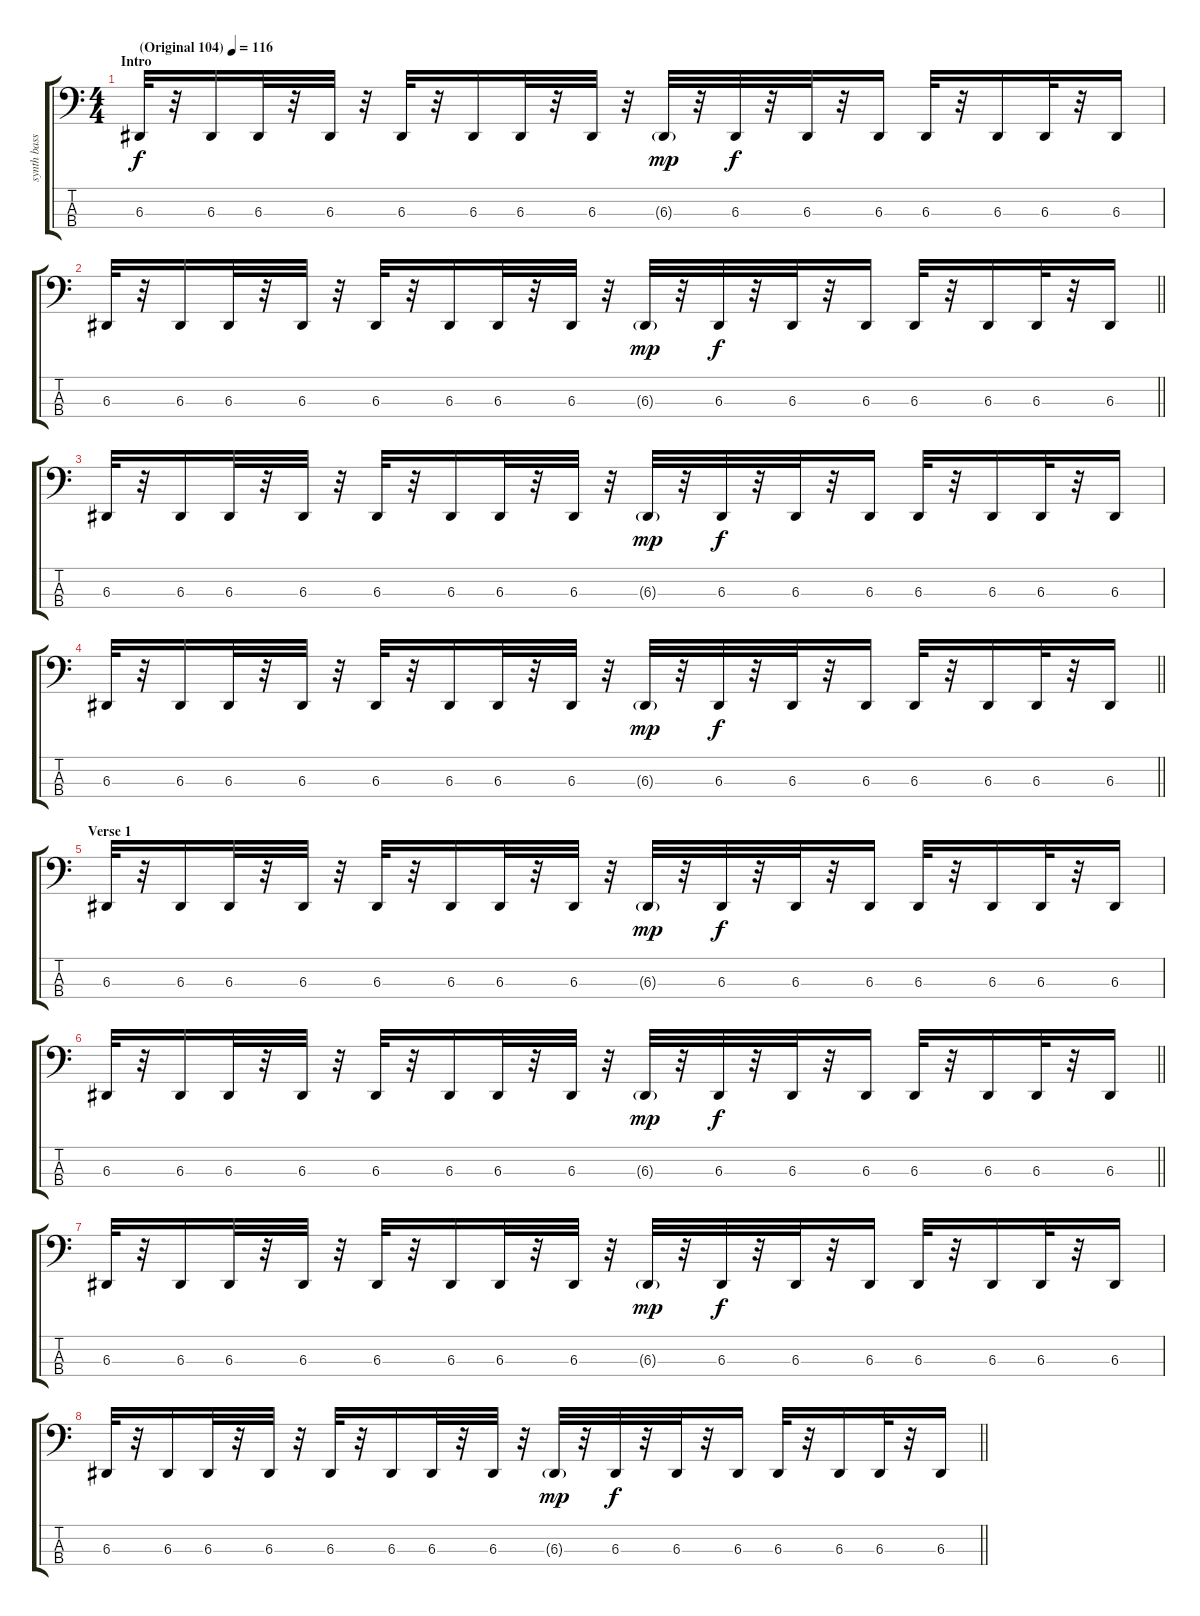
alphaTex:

\track ("synth bass" "synth bass") {instrument lead8bassandlead}
\staff {score tabs}
\tuning (G2 D2 A1 E1) {hide}
\ts (4 4)
\section ("" "Intro")
\tempo (116 "(Original 104)")
\clef f4
\ks c
6.3.32{dy f instrument lead8bassandlead} r.32 6.3.16 6.3.32 r.32 6.3.32 r.32 6.3.32 r.32 6.3.16 6.3.32 r.32 6.3.32 r.32 6.3{g}.32{dy mp} r.32 6.3.32{dy f} r.32 6.3.32 r.32 6.3.16 6.3.32 r.32 6.3.16 6.3.32 r.32 6.3.16 |
\barLineRight lightlight
6.3.32 r.32 6.3.16 6.3.32 r.32 6.3.32 r.32 6.3.32 r.32 6.3.16 6.3.32 r.32 6.3.32 r.32 6.3{g}.32{dy mp} r.32 6.3.32{dy f} r.32 6.3.32 r.32 6.3.16 6.3.32 r.32 6.3.16 6.3.32 r.32 6.3.16 |
\section ("" "")
6.3.32 r.32 6.3.16 6.3.32 r.32 6.3.32 r.32 6.3.32 r.32 6.3.16 6.3.32 r.32 6.3.32 r.32 6.3{g}.32{dy mp} r.32 6.3.32{dy f} r.32 6.3.32 r.32 6.3.16 6.3.32 r.32 6.3.16 6.3.32 r.32 6.3.16 |
\barLineRight lightlight
6.3.32 r.32 6.3.16 6.3.32 r.32 6.3.32 r.32 6.3.32 r.32 6.3.16 6.3.32 r.32 6.3.32 r.32 6.3{g}.32{dy mp} r.32 6.3.32{dy f} r.32 6.3.32 r.32 6.3.16 6.3.32 r.32 6.3.16 6.3.32 r.32 6.3.16 |
\section ("" "Verse 1")
6.3.32 r.32 6.3.16 6.3.32 r.32 6.3.32 r.32 6.3.32 r.32 6.3.16 6.3.32 r.32 6.3.32 r.32 6.3{g}.32{dy mp} r.32 6.3.32{dy f} r.32 6.3.32 r.32 6.3.16 6.3.32 r.32 6.3.16 6.3.32 r.32 6.3.16 |
\barLineRight lightlight
6.3.32 r.32 6.3.16 6.3.32 r.32 6.3.32 r.32 6.3.32 r.32 6.3.16 6.3.32 r.32 6.3.32 r.32 6.3{g}.32{dy mp} r.32 6.3.32{dy f} r.32 6.3.32 r.32 6.3.16 6.3.32 r.32 6.3.16 6.3.32 r.32 6.3.16 |
6.3.32 r.32 6.3.16 6.3.32 r.32 6.3.32 r.32 6.3.32 r.32 6.3.16 6.3.32 r.32 6.3.32 r.32 6.3{g}.32{dy mp} r.32 6.3.32{dy f} r.32 6.3.32 r.32 6.3.16 6.3.32 r.32 6.3.16 6.3.32 r.32 6.3.16 |
\barLineRight lightlight
6.3.32 r.32 6.3.16 6.3.32 r.32 6.3.32 r.32 6.3.32 r.32 6.3.16 6.3.32 r.32 6.3.32 r.32 6.3{g}.32{dy mp} r.32 6.3.32{dy f} r.32 6.3.32 r.32 6.3.16 6.3.32 r.32 6.3.16 6.3.32 r.32 6.3.16
